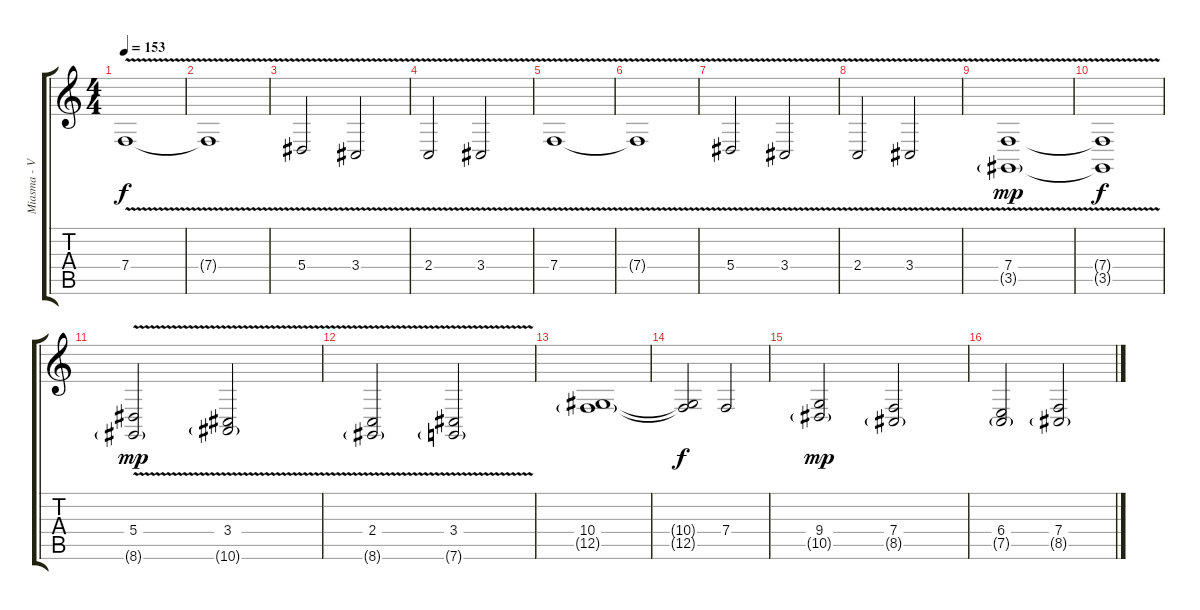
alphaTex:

\track ("Miasma - Viola (Viola)" "Miasma - V") {instrument viola}
\staff {score tabs}
\tuning (C4 G3 Eb3 Bb2 F2 C2) {hide}
\ts (4 4)
\tempo 153
\clef g2
\ks c
7.4{v}.1{dy f} |
7.4{t}.1 |
5.4{v}.2 3.4{v}.2 |
2.4{v}.2 3.4{v}.2 |
7.4{v}.1 |
7.4{t}.1 |
5.4{v}.2 3.4{v}.2 |
2.4{v}.2 3.4{v}.2 |
(7.4{v} 3.5{g}).1{dy mp} |
(7.4{t} 3.5{t}).1{dy f} |
(5.4{v} 8.6{g}).2{dy mp} (3.4{v} 10.6{g}).2 |
(2.4{v} 8.6{g}).2 (3.4{v} 7.6{g}).2 |
(10.4 12.5{g}).1 |
(10.4{t} 12.5{t}).2{dy f} 7.4.2 |
(9.4 10.5{g}).2{dy mp} (7.4 8.5{g}).2{volume 0} |
(6.4 7.5{g}).2 (7.4 8.5{g}).2
